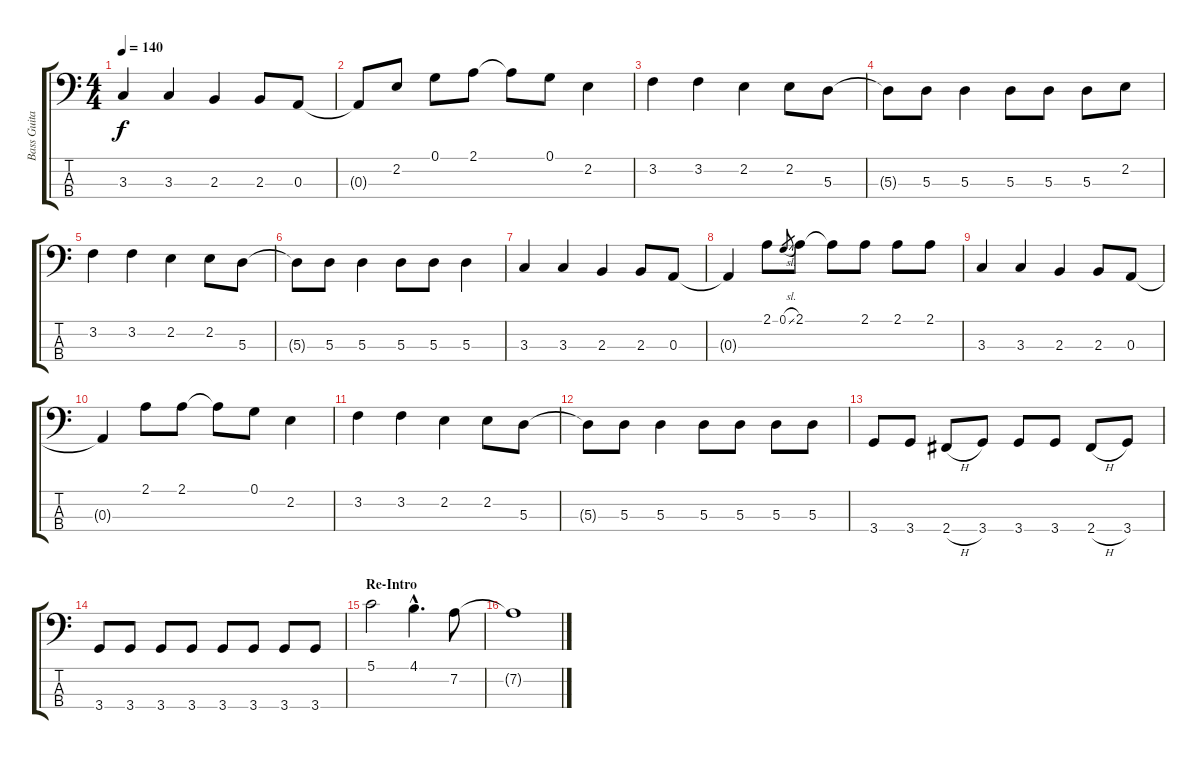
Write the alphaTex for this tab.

\track ("Bass Guitar" "Bass Guita") {instrument electricbasspick}
\staff {score tabs}
\tuning (G2 D2 A1 E1) {hide}
\ts (4 4)
\tempo 140
\clef f4
\ks c
3.3.4{dy f} 3.3.4 2.3.4 2.3.8 0.3.8 |
0.3{t}.8 2.2.8 0.1.8 2.1.8 2.1{t}.8 0.1.8 2.2.4 |
3.2.4 3.2.4 2.2.4 2.2.8 5.3.8 |
5.3{t}.8 5.3.8 5.3.4 5.3.8 5.3.8 5.3.8 2.2.8 |
3.2.4 3.2.4 2.2.4 2.2.8 5.3.8 |
5.3{t}.8 5.3.8 5.3.4 5.3.8 5.3.8 5.3.4 |
3.3.4 3.3.4 2.3.4 2.3.8 0.3.8 |
0.3{t}.4 2.1.8 0.1{sl}.8{gr} 2.1.8 2.1{t}.8 2.1.8 2.1.8 2.1.8 |
3.3.4 3.3.4 2.3.4 2.3.8 0.3.8 |
0.3{t}.4 2.1.8 2.1.8 2.1{t}.8 0.1.8 2.2.4 |
3.2.4 3.2.4 2.2.4 2.2.8 5.3.8 |
5.3{t}.8 5.3.8 5.3.4 5.3.8 5.3.8 5.3.8 5.3.8 |
3.4.8 3.4.8 2.4{h}.8 3.4.8 3.4.8 3.4.8 2.4{h}.8 3.4.8 |
3.4.8 3.4.8 3.4.8 3.4.8 3.4.8 3.4.8 3.4.8 3.4.8 |
\section ("" "Re-Intro")
5.1.2 4.1{hac}.4{d} 7.2.8 |
7.2{t}.1
